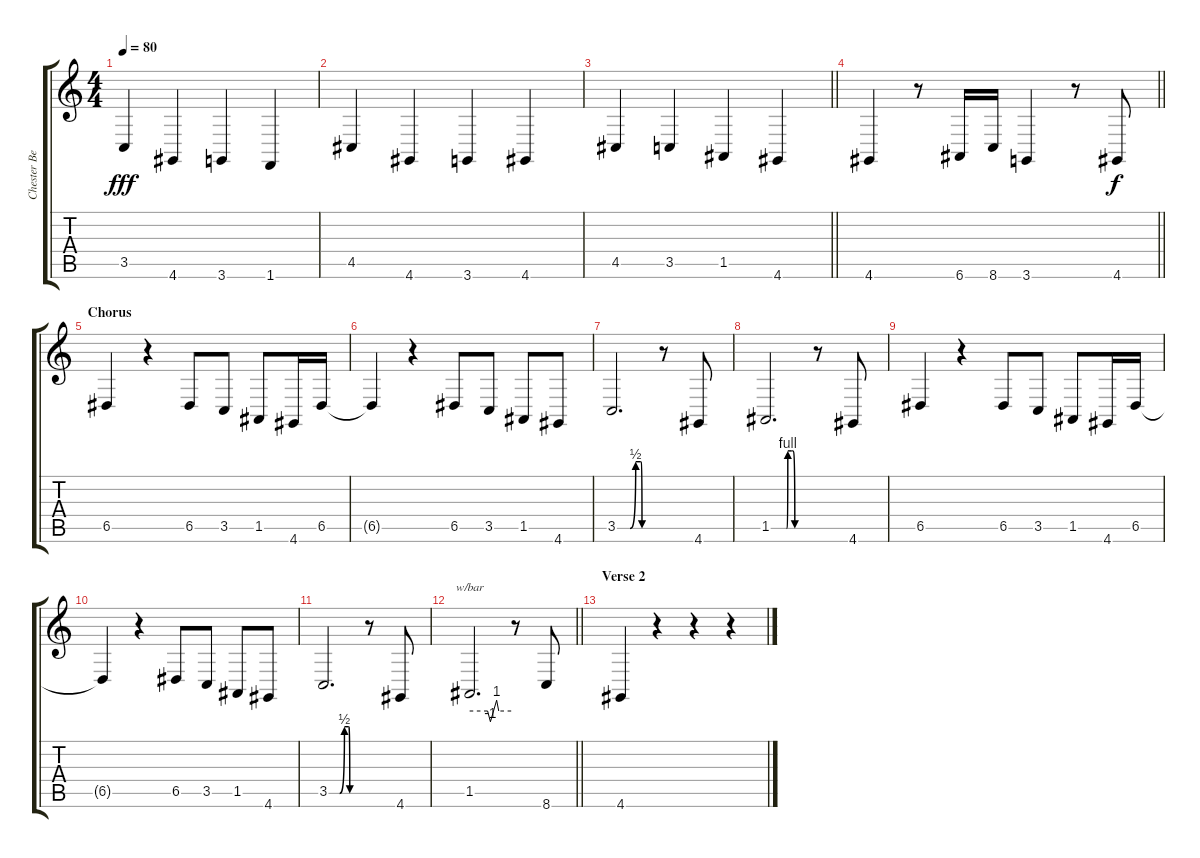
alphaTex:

\track ("Chester Bennington (Voce)" "Chester Be") {instrument oboe}
\staff {score tabs}
\tuning (E4 B3 G3 D3 A2 E2) {hide}
\ts (4 4)
\tempo 80
\clef g2
\ks c
3.5.4{dy fff} 4.6.4 3.6.4 1.6.4 |
4.5.4 4.6.4 3.6.4 4.6.4 |
\barLineRight lightlight
4.5.4 3.5.4 1.5.4 4.6.4 |
\barLineRight lightlight
4.6.4 r.8 6.6.16 8.6.16 3.6.4 r.8 4.6.8{dy f} |
\section ("" "Chorus")
6.5.4 r.4 6.5.8 3.5.8 1.5.8 4.6.16 6.5.16 |
6.5{t}.4 r.4 6.5.8 3.5.8 1.5.8 4.6.8 |
3.5{be (custom 0 0 15 0 20 0 29 2 37 2 39 0 45 0 60 0)}.2{d} r.8 4.6.8 |
1.5{be (custom 0 0 24 0 26 4 32 4 34 4 37 0 60 0)}.2{d} r.8 4.6.8 |
6.5.4 r.4 6.5.8 3.5.8 1.5.8 4.6.16 6.5.16 |
6.5{t}.4 r.4 6.5.8 3.5.8 1.5.8 4.6.8 |
3.5{be (custom 0 0 15 0 20 0 29 2 37 2 39 0 45 0 60 0)}.2{d} r.8 4.6.8 |
\barLineRight lightlight
1.5.2{d tbe (custom default 0 0 26 0 30 -4 39 4 42 0 60 0)} r.8 8.6.8 |
\section ("" "Verse 2")
4.6.4 r.4 r.4 r.4
